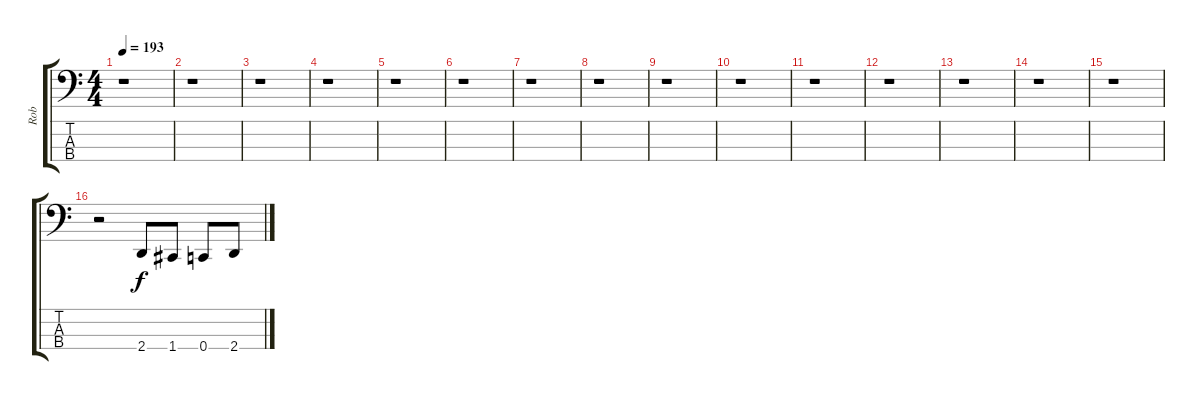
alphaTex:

\track ("Rob" "Rob") {instrument electricbassfinger}
\staff {score tabs}
\tuning (F2 C2 G1 C1) {hide}
\ts (4 4)
\tempo 193
\clef f4
\ks c
r.1{dy f instrument electricbassfinger} |
r.1 |
r.1 |
r.1 |
r.1 |
r.1 |
r.1 |
r.1 |
r.1 |
r.1 |
r.1 |
r.1 |
r.1 |
r.1 |
r.1 |
r.2 2.4.8 1.4.8 0.4.8 2.4.8
